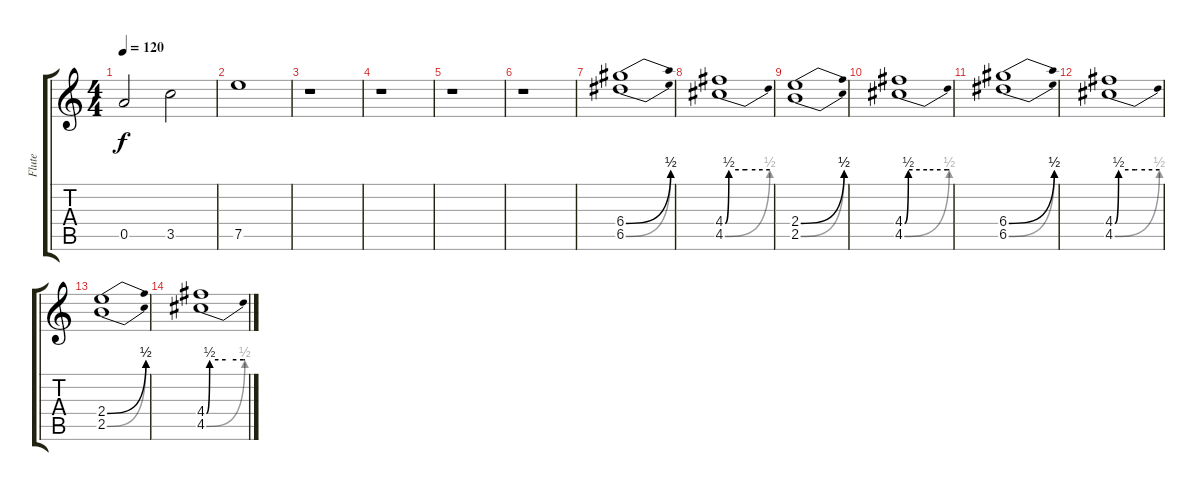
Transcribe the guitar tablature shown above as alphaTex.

\track ("Flute" "Flute") {instrument piccolo}
\staff {score tabs}
\tuning (E6 B5 G5 D5 A4 E4) {hide}
\ts (4 4)
\tempo 120
\clef g2
\ks c
0.5.2{dy f instrument piccolo} 3.5.2 |
7.5.1 |
r.1 |
r.1 |
r.1 |
r.1 |
(6.4{be (bend 0 0 60 2)} 6.5{be (bend 0 0 60 2)}).1 |
(4.4{be (custom 0 0 5 2 28 2 30 2 60 2)} 4.5{be (bend 0 0 60 2)}).1 |
(2.4{be (bend 0 0 60 2)} 2.5{be (bend 0 0 60 2)}).1 |
(4.4{be (custom 0 0 5 2 30 2 58 2 60 2)} 4.5{be (bend 0 0 60 2)}).1 |
(6.4{be (bend 0 0 60 2)} 6.5{be (bend 0 0 60 2)}).1 |
(4.4{be (custom 0 0 5 2 28 2 30 2 60 2)} 4.5{be (bend 0 0 60 2)}).1 |
(2.4{be (bend 0 0 60 2)} 2.5{be (bend 0 0 60 2)}).1 |
(4.4{be (custom 0 0 5 2 30 2 58 2 60 2)} 4.5{be (bend 0 0 60 2)}).1
